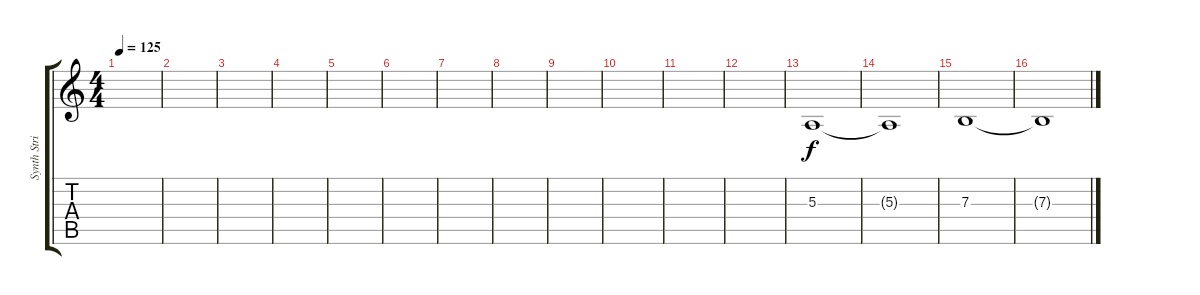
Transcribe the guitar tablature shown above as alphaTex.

\track ("Synth Strings" "Synth Stri") {instrument pad8sweep}
\staff {score tabs}
\tuning (Db4 Ab3 E3 B2 Gb2 Db2) {hide}
\ts (4 4)
\tempo 125
\clef g2
\ks c
|
|
|
|
|
|
|
|
|
|
|
|
5.3.1 |
5.3{t}.1 |
7.3.1 |
7.3{t}.1
